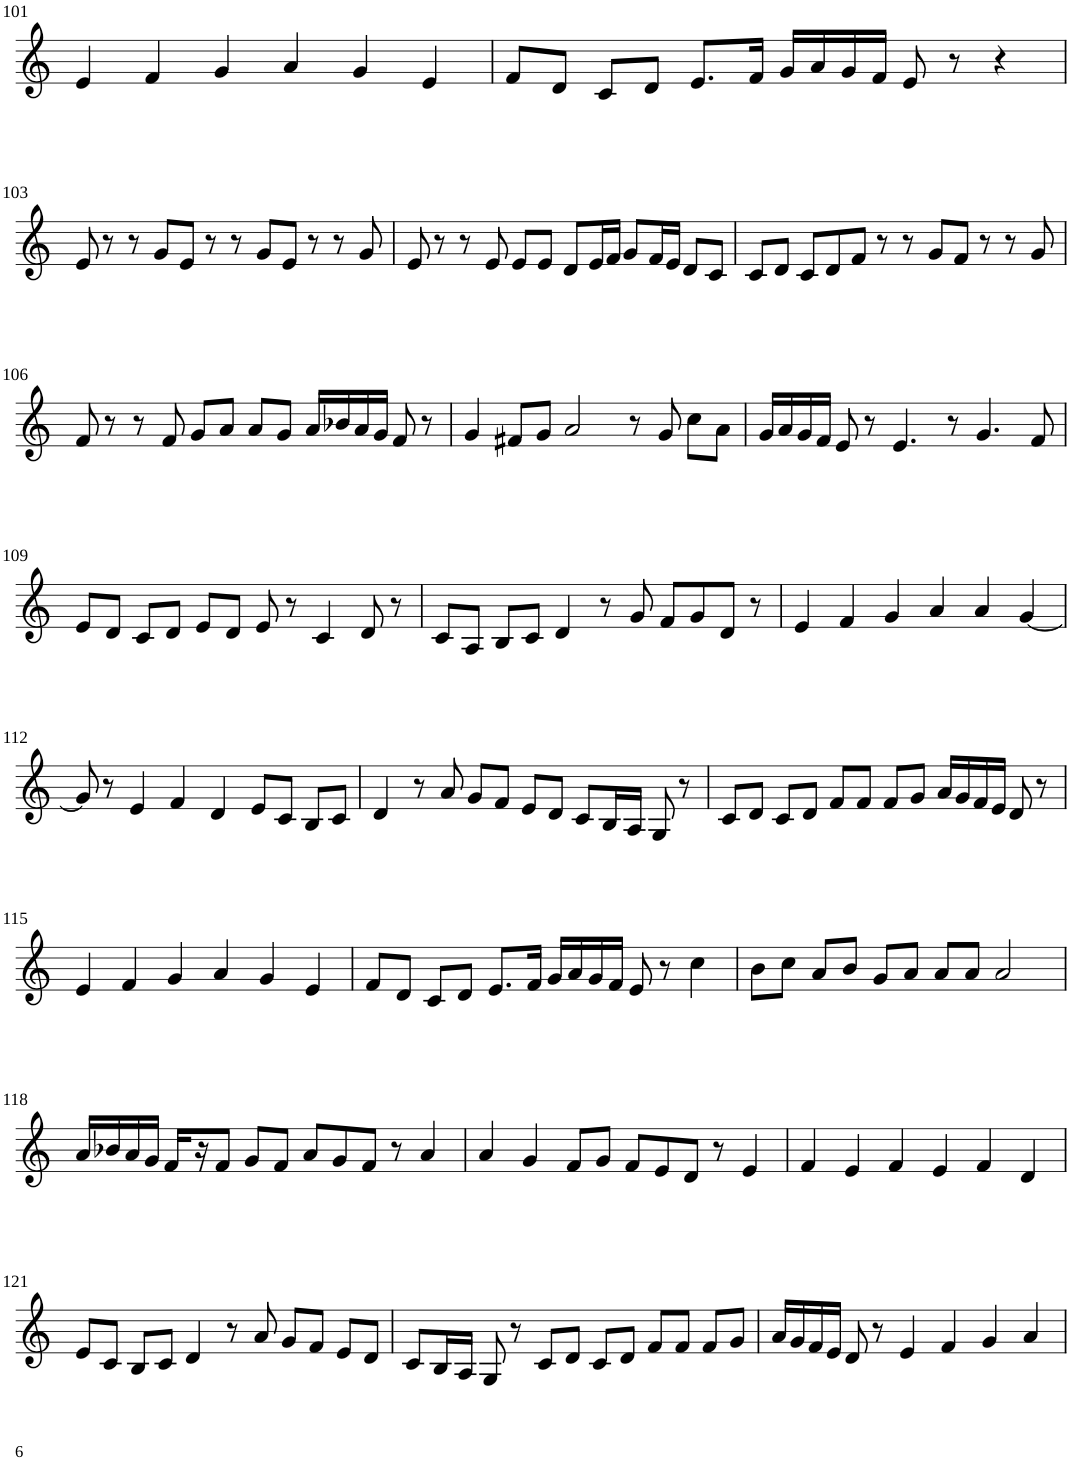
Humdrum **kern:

**kern
*part1
*staff1
*I"Violin
!!LO:PB:g=z
*clefG2
*k[]
*M6/4
=101
4e/
4f/
4g/
4a/
4g/
4e/
=102
8f/L
8d/J
8c/L
8d/J
8.e/L
16f/Jk
16g/LL
16a/
16g/
16f/JJ
8e/
8r
4r
!!LO:LB:g=z
=103
8e/
8r
8r
8g/L
8e/J
8r
8r
8g/L
8e/J
8r
8r
8g/
=104
8e/
8r
8r
8e/
8e/L
8e/J
8d/L
16e/L
16f/JJ
8g/L
16f/L
16e/JJ
8d/L
8c/J
=105
8c/L
8d/J
8c/L
8d/
8f/J
8r
8r
8g/L
8f/J
8r
8r
8g/
!!LO:LB:g=z
=106
8f/
8r
8r
8f/
8g/L
8a/J
8a/L
8g/J
16a/LL
16b-X/
16a/
16g/JJ
8f/
8r
=107
4g/
8f#X/L
8g/J
2a/
8r
8g/
8cc\L
8a\J
=108
16g/LL
16a/
16g/
16f/JJ
8e/
8r
4.e/
8r
4.g/
8f/
!!LO:LB:g=z
=109
8e/L
8d/J
8c/L
8d/J
8e/L
8d/J
8e/
8r
4c/
8d/
8r
=110
8c/L
8A/J
8B/L
8c/J
4d/
8r
8g/
8f/L
8g/
8d/J
8r
=111
4e/
4f/
4g/
4a/
4a/
[4g/
!!LO:LB:g=z
=112
8g/]
8r
4e/
4f/
4d/
8e/L
8c/J
8B/L
8c/J
=113
4d/
8r
8a/
8g/L
8f/J
8e/L
8d/J
8c/L
16B/L
16A/JJ
8G/
8r
=114
8c/L
8d/J
8c/L
8d/J
8f/L
8f/J
8f/L
8g/J
16a/LL
16g/
16f/
16e/JJ
8d/
8r
!!LO:LB:g=z
=115
4e/
4f/
4g/
4a/
4g/
4e/
=116
8f/L
8d/J
8c/L
8d/J
8.e/L
16f/Jk
16g/LL
16a/
16g/
16f/JJ
8e/
8r
4cc\
=117
8b\L
8cc\J
8a/L
8b/J
8g/L
8a/J
8a/L
8a/J
2a/
!!LO:LB:g=z
=118
16a/LL
16b-X/
16a/
16g/JJ
16f/LL
16r
8f/J
8g/L
8f/J
8a/L
8g/
8f/J
8r
4a/
=119
4a/
4g/
8f/L
8g/J
8f/L
8e/
8d/J
8r
4e/
=120
4f/
4e/
4f/
4e/
4f/
4d/
!!LO:LB:g=z
=121
8e/L
8c/J
8B/L
8c/J
4d/
8r
8a/
8g/L
8f/J
8e/L
8d/J
=122
8c/L
16B/L
16A/JJ
8G/
8r
8c/L
8d/J
8c/L
8d/J
8f/L
8f/J
8f/L
8g/J
=123
16a/LL
16g/
16f/
16e/JJ
8d/
8r
4e/
4f/
4g/
4a/
=
*-
